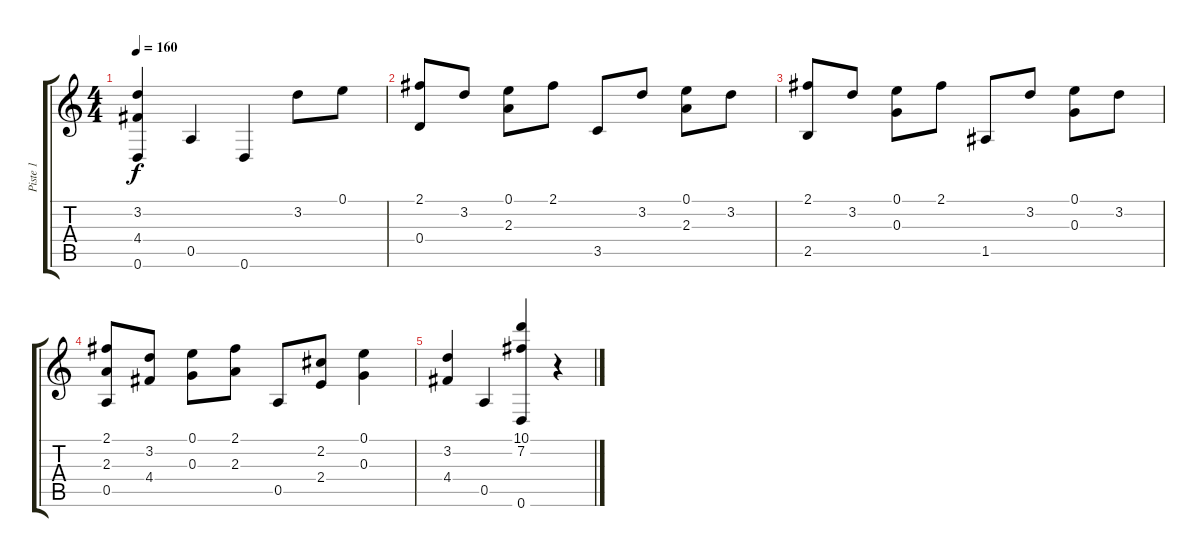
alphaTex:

\track ("Piste 1" "Piste 1") {instrument acousticguitarnylon}
\staff {score tabs}
\tuning (E4 B3 G3 D3 A2 D2) {hide}
\ts (4 4)
\tempo 160
\clef g2
\ks c
(3.2 4.4 0.6).4{dy f} 0.5.4 0.6.4 3.2.8 0.1.8 |
(2.1 0.4).8 3.2.8 (0.1 2.3).8 2.1.8 3.5.8 3.2.8 (0.1 2.3).8 3.2.8 |
(2.1 2.5).8 3.2.8 (0.1 0.3).8 2.1.8 1.5.8 3.2.8 (0.1 0.3).8 3.2.8 |
(2.1 2.3 0.5).8 (3.2 4.4).8 (0.1 0.3).8 (2.1 2.3).8 0.5.8 (2.2 2.4).8 (0.1 0.3).4 |
(3.2 4.4).4 0.5.4 (10.1 7.2 0.6).4 r.4
